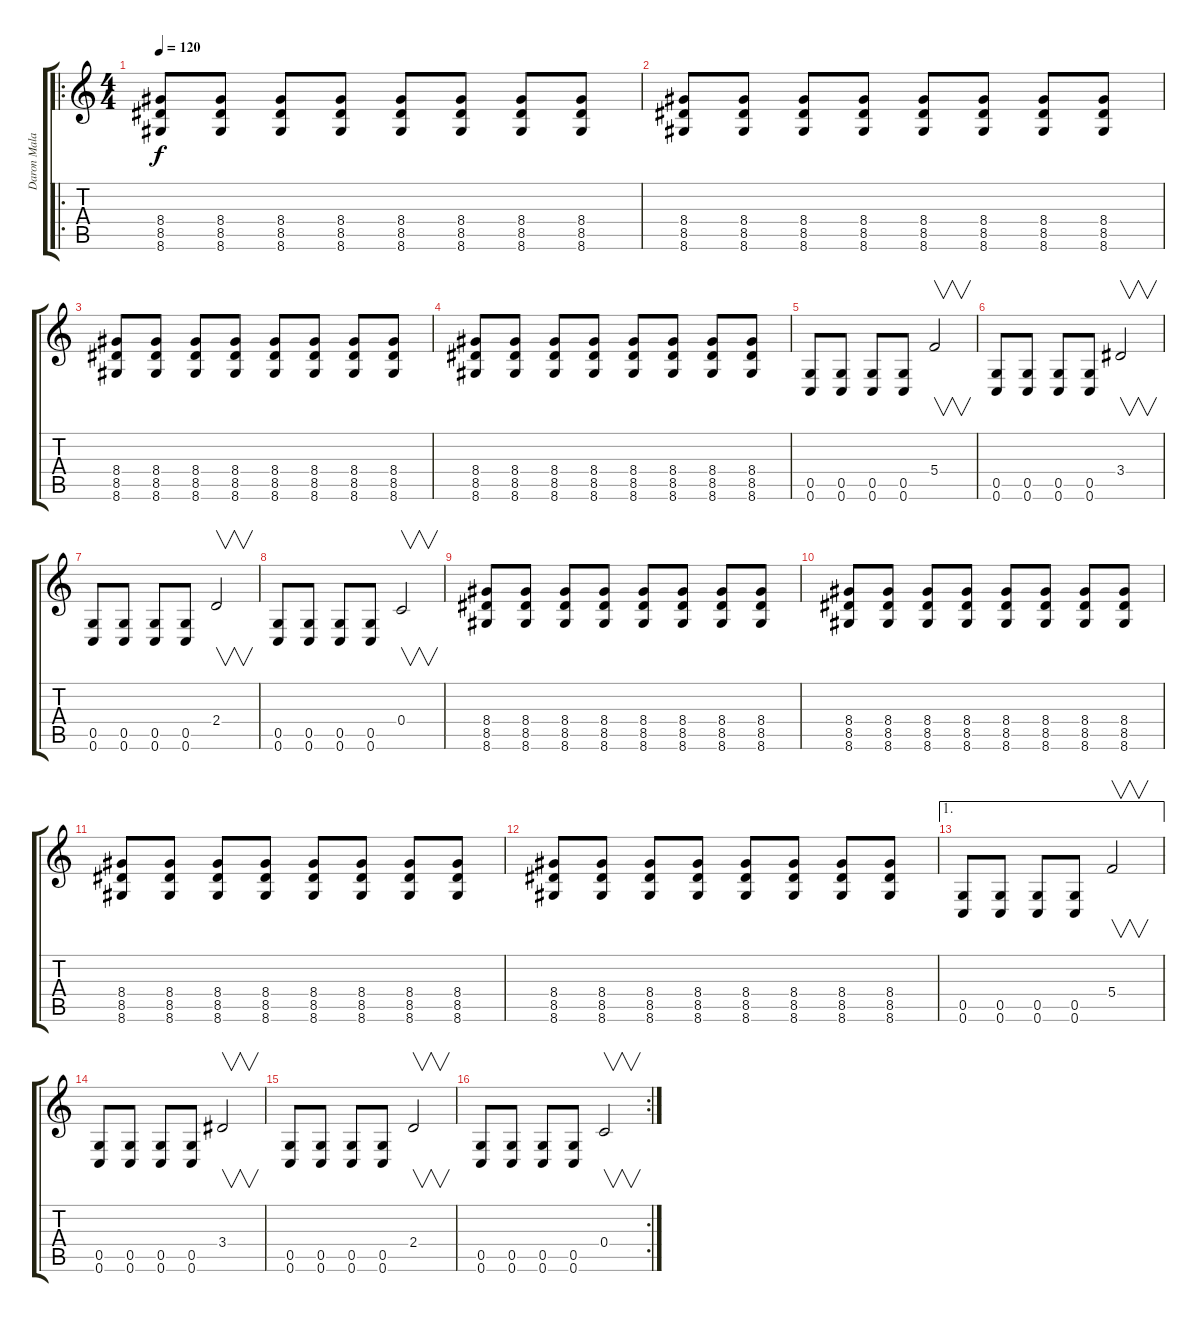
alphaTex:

\track ("Daron Malakian" "Daron Mala") {instrument electricguitarclean}
\staff {score tabs}
\tuning (Eb4 C4 G3 C3 G2 C2) {hide}
\ro
\ts (4 4)
\section ("" "")
\tempo 120
\clef g2
\ks c
(8.4 8.5 8.6).8{dy f instrument distortionguitar} (8.4 8.5 8.6).8 (8.4 8.5 8.6).8 (8.4 8.5 8.6).8 (8.4 8.5 8.6).8 (8.4 8.5 8.6).8 (8.4 8.5 8.6).8 (8.4 8.5 8.6).8 |
(8.4 8.5 8.6).8 (8.4 8.5 8.6).8 (8.4 8.5 8.6).8 (8.4 8.5 8.6).8 (8.4 8.5 8.6).8 (8.4 8.5 8.6).8 (8.4 8.5 8.6).8 (8.4 8.5 8.6).8 |
(8.4 8.5 8.6).8 (8.4 8.5 8.6).8 (8.4 8.5 8.6).8 (8.4 8.5 8.6).8 (8.4 8.5 8.6).8 (8.4 8.5 8.6).8 (8.4 8.5 8.6).8 (8.4 8.5 8.6).8 |
(8.4 8.5 8.6).8 (8.4 8.5 8.6).8 (8.4 8.5 8.6).8 (8.4 8.5 8.6).8 (8.4 8.5 8.6).8 (8.4 8.5 8.6).8 (8.4 8.5 8.6).8 (8.4 8.5 8.6).8 |
(0.5 0.6).8 (0.5 0.6).8 (0.5 0.6).8 (0.5 0.6).8 5.4.2{v} |
(0.5 0.6).8 (0.5 0.6).8 (0.5 0.6).8 (0.5 0.6).8 3.4.2{v} |
(0.5 0.6).8 (0.5 0.6).8 (0.5 0.6).8 (0.5 0.6).8 2.4.2{v} |
(0.5 0.6).8 (0.5 0.6).8 (0.5 0.6).8 (0.5 0.6).8 0.4.2{v} |
(8.4 8.5 8.6).8 (8.4 8.5 8.6).8 (8.4 8.5 8.6).8 (8.4 8.5 8.6).8 (8.4 8.5 8.6).8 (8.4 8.5 8.6).8 (8.4 8.5 8.6).8 (8.4 8.5 8.6).8 |
(8.4 8.5 8.6).8 (8.4 8.5 8.6).8 (8.4 8.5 8.6).8 (8.4 8.5 8.6).8 (8.4 8.5 8.6).8 (8.4 8.5 8.6).8 (8.4 8.5 8.6).8 (8.4 8.5 8.6).8 |
(8.4 8.5 8.6).8 (8.4 8.5 8.6).8 (8.4 8.5 8.6).8 (8.4 8.5 8.6).8 (8.4 8.5 8.6).8 (8.4 8.5 8.6).8 (8.4 8.5 8.6).8 (8.4 8.5 8.6).8 |
(8.4 8.5 8.6).8 (8.4 8.5 8.6).8 (8.4 8.5 8.6).8 (8.4 8.5 8.6).8 (8.4 8.5 8.6).8 (8.4 8.5 8.6).8 (8.4 8.5 8.6).8 (8.4 8.5 8.6).8 |
\ae 1
(0.5 0.6).8 (0.5 0.6).8 (0.5 0.6).8 (0.5 0.6).8 5.4.2{v} |
(0.5 0.6).8 (0.5 0.6).8 (0.5 0.6).8 (0.5 0.6).8 3.4.2{v} |
(0.5 0.6).8 (0.5 0.6).8 (0.5 0.6).8 (0.5 0.6).8 2.4.2{v} |
\rc 2
(0.5 0.6).8 (0.5 0.6).8 (0.5 0.6).8 (0.5 0.6).8 0.4.2{v}
